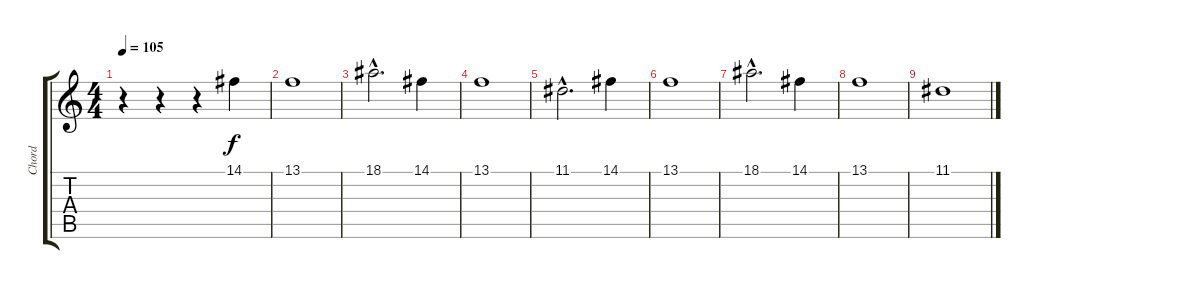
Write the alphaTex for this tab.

\track ("Chord" "Chord") {instrument lead1square}
\staff {score tabs}
\tuning (E4 B3 G3 D3 A2 E2) {hide}
\ts (4 4)
\tempo 105
\clef g2
\ks c
r.4{dy f} r.4 r.4 14.1.4 |
13.1.1 |
18.1{hac}.2{d} 14.1.4 |
13.1.1 |
11.1{hac}.2{d} 14.1.4 |
13.1.1 |
18.1{hac}.2{d} 14.1.4 |
13.1.1 |
11.1.1
